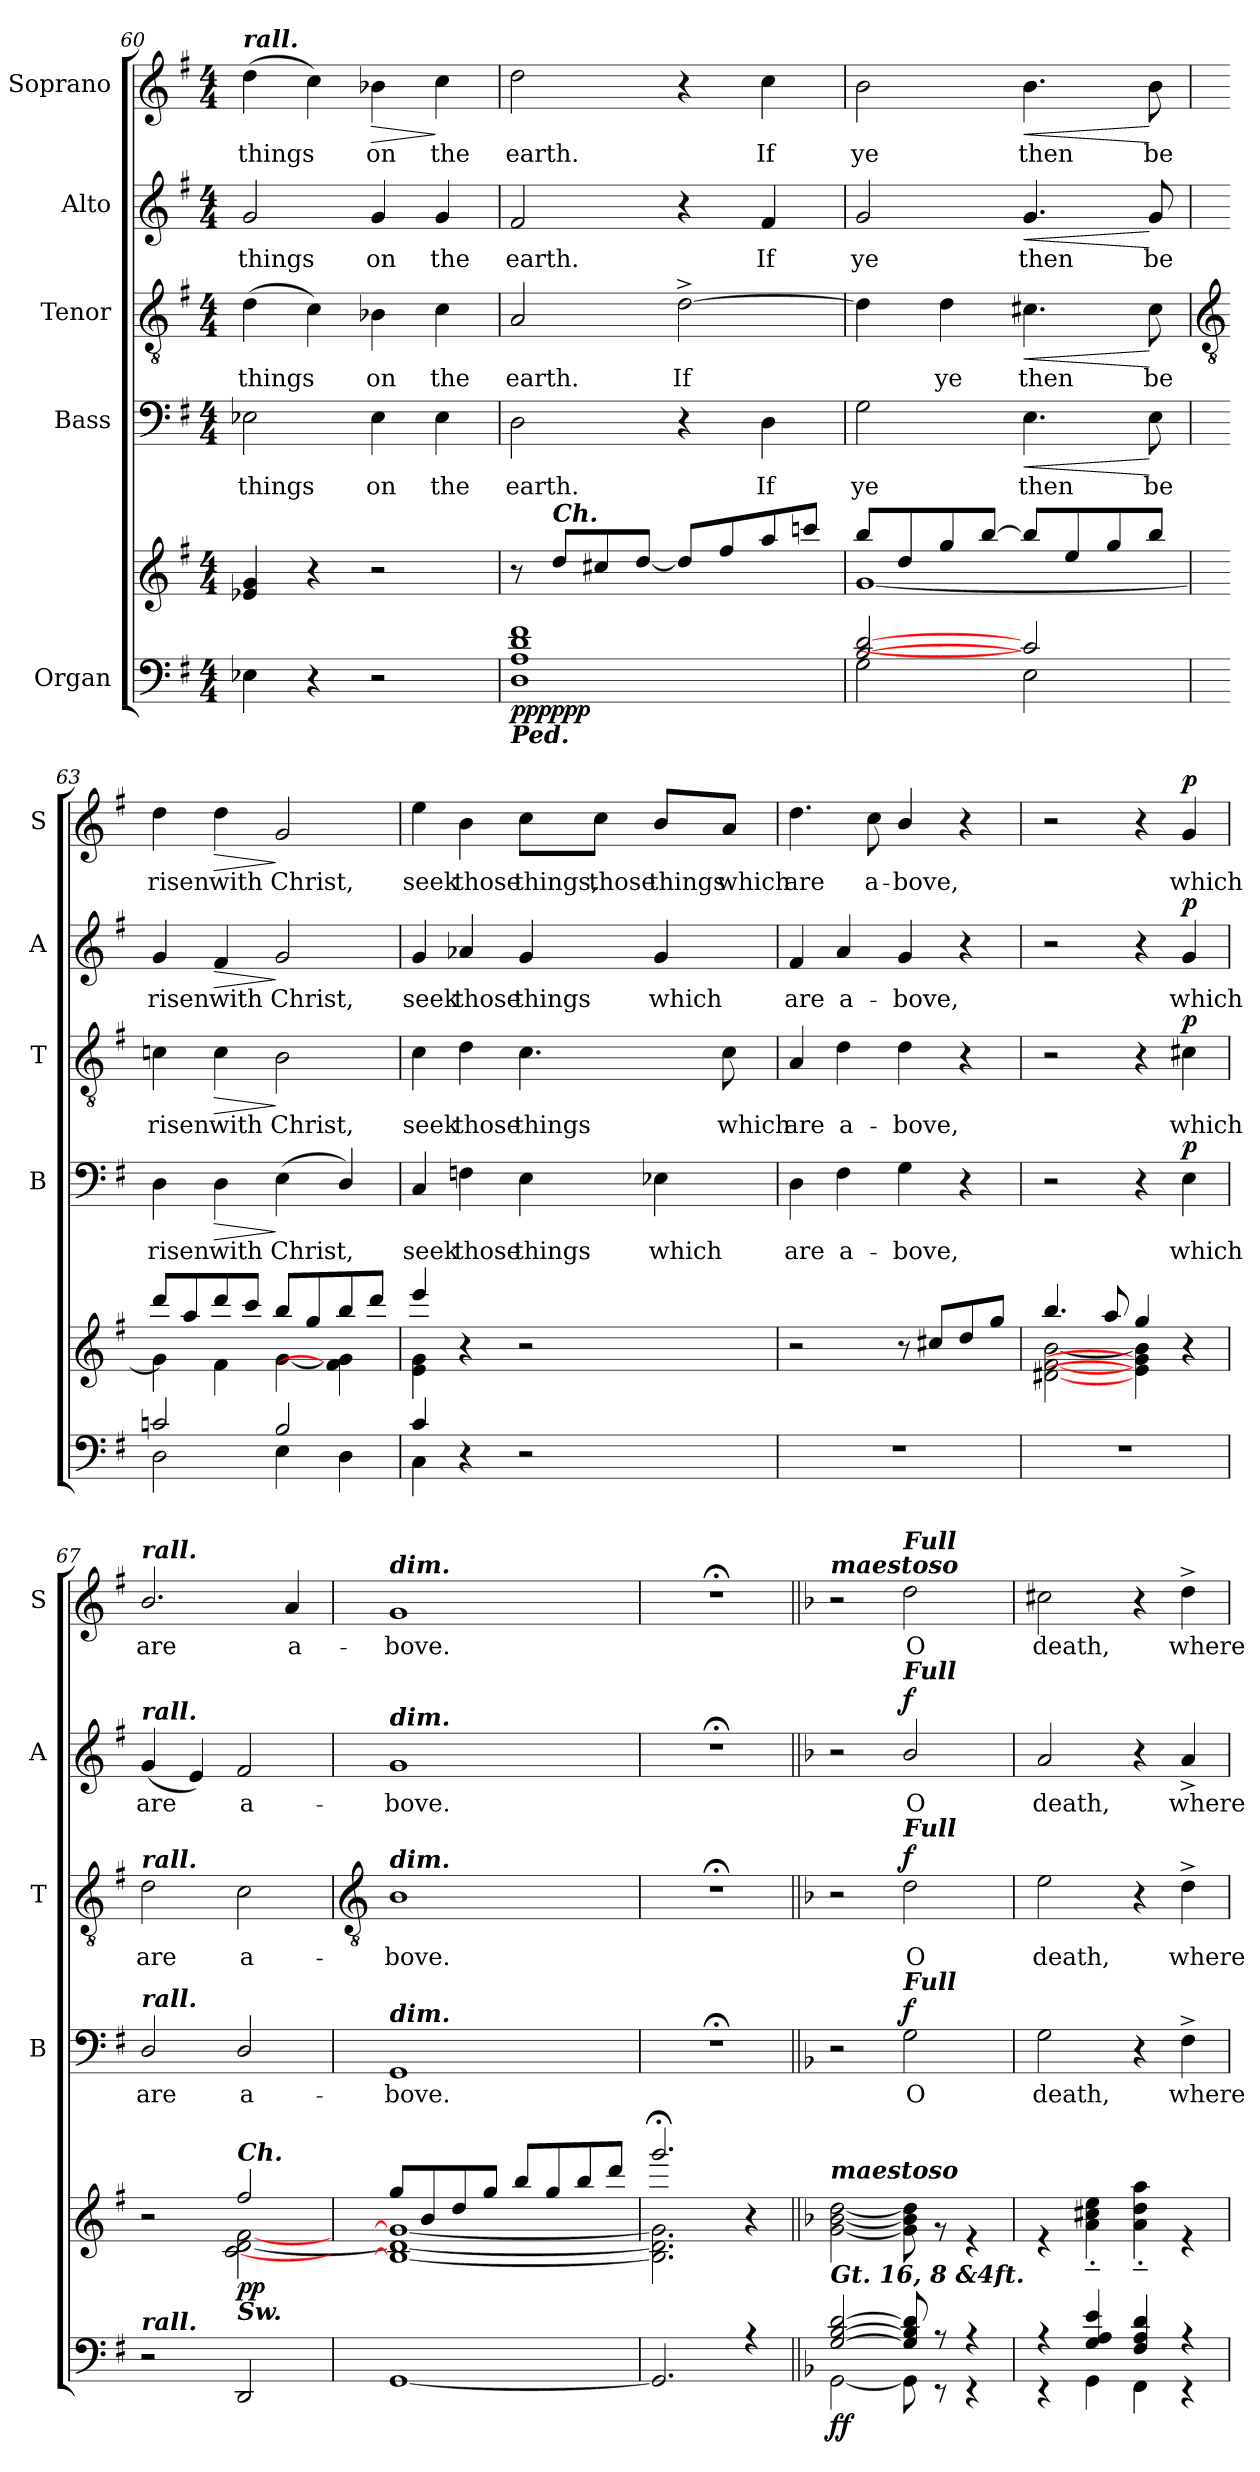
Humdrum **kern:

**kern	**kern	**dynam	**kern	**text	**dynam	**kern	**text	**dynam	**kern	**text	**dynam	**kern	**text	**dynam
*part5	*part5	*part5	*part4	*part4	*part4	*part3	*part3	*part3	*part2	*part2	*part2	*part1	*part1	*part1
*staff6	*staff5	*staff5/6	*staff4	*staff4	*staff4	*staff3	*staff3	*staff3	*staff2	*staff2	*staff2	*staff1	*staff1	*staff1
*I"Organ	*	*	*I"Bass	*	*	*I"Tenor	*	*	*I"Alto	*	*	*I"Soprano	*	*
*	*	*	*I'B	*	*	*I'T	*	*	*I'A	*	*	*I'S	*	*
*clefF4	*clefG2	*	*clefF4	*	*	*clefGv2	*	*	*clefG2	*	*	*clefG2	*	*
*k[f#]	*k[f#]	*	*k[f#]	*	*	*k[f#]	*	*	*k[f#]	*	*	*k[f#]	*	*
*G:	*G:	*	*G:	*	*	*G:	*	*	*G:	*	*	*G:	*	*
*M4/4	*M4/4	*	*M4/4	*	*	*M4/4	*	*	*M4/4	*	*	*M4/4	*	*
=60	=60	=60	=60	=60	=60	=60	=60	=60	=60	=60	=60	=60	=60	=60
*^	*^	*	*	*	*	*	*	*	*	*	*	*	*	*
!	!	!	!	!	!	!	!	!	!	!	!	!	!	!LO:TX:a:Bi:t=rall.	!	!
!	!	!	!	!	!	!LO:LY:b	!	!	!LO:LY:b	!	!	!LO:LY:b	!	!	!LO:LY:b	!
4E-X\	2.ryy	4e-X/ 4g/	2.ryy	.	2E-X	things	.	(>4d	things	.	2g	things	.	(>4dd	things	.
4r	.	4r	.	.	.	.	.	4c)	.	.	.	.	.	4cc)	.	.
!	!	!	!	!	!	!LO:LY:b	!	!	!LO:LY:b	!	!	!LO:LY:b	!	!	!LO:LY:b	!LO:HP:b
2r	.	2r	.	.	4E-	on	.	4B-X	on	.	4g	on	.	4b-X	on	>
!	!	!	!	!	!	!LO:LY:b	!	!	!LO:LY:b	!	!	!LO:LY:b	!	!	!LO:LY:b	!
.	4ryy	.	4ryy	.	4E-	the	.	4c	the	.	4g	the	.	4cc	the	]
=61	=61	=61	=61	=61	=61	=61	=61	=61	=61	=61	=61	=61	=61	=61	=61	=61
!LO:TX:b:Bi:t=Ped.	!	!	!	!	!	!	!	!	!	!	!	!	!	!	!	!
!	!	!	!	!LO:DY:b=2	!	!LO:LY:b	!	!	!LO:LY:b	!	!	!LO:LY:b	!	!	!LO:LY:b	!
!	!	!	!	!LO:DY:n=1:b=2	!	!	!	!	!	!	!	!	!	!	!	!
!	!	!	!	!LO:DY:n=2:b	!	!	!	!	!	!	!	!	!	!	!	!
1A/ 1d/ 1f#/	1D\	8r	2.ryy	pp pp pp	2D	earth.	.	2A	earth.	.	2f#	earth.	.	2dd	earth.	.
!	!	!LO:TX:a:Bi:t=Ch.	!	!	!	!	!	!	!	!	!	!	!	!	!	!
.	.	8dd/L	.	.	.	.	.	.	.	.	.	.	.	.	.	.
.	.	8cc#X/	.	.	.	.	.	.	.	.	.	.	.	.	.	.
.	.	[8dd/J	.	.	.	.	.	.	.	.	.	.	.	.	.	.
!	!	!	!	!	!	!	!	!	!LO:LY:b	!	!	!	!	!	!	!
.	.	8dd/L]	.	.	4r	.	.	[2d^	If	.	4r	.	.	4r	.	.
.	.	8ff#/	.	.	.	.	.	.	.	.	.	.	.	.	.	.
!	!	!	!	!	!	!LO:LY:b	!	!	!	!	!	!LO:LY:b	!	!	!LO:LY:b	!
.	.	8aa/	4ryy	.	4D	If	.	.	.	.	4f#	If	.	4cc	If	.
.	.	8cccn/J	.	.	.	.	.	.	.	.	.	.	.	.	.	.
=62	=62	=62	=62	=62	=62	=62	=62	=62	=62	=62	=62	=62	=62	=62	=62	=62
!	!	!	!	!	!	!LO:LY:b	!	!	!	!	!	!LO:LY:b	!	!	!LO:LY:b	!
[2B/ [2d/	2G\	8bb/L	[1g\	.	2G	ye	.	4d]	.	.	2g	ye	.	2b	ye	.
.	.	8dd/	.	.	.	.	.	.	.	.	.	.	.	.	.	.
!	!	!	!	!	!	!	!	!	!LO:LY:b	!	!	!	!	!	!	!
.	.	8gg/	.	.	.	.	.	4d	ye	.	.	.	.	.	.	.
.	.	[8bb/J	.	.	.	.	.	.	.	.	.	.	.	.	.	.
!	!	!	!	!	!	!LO:LY:b	!LO:HP:b	!	!LO:LY:b	!LO:HP:b	!	!LO:LY:b	!LO:HP:b	!	!LO:LY:b	!LO:HP:b
2c#/]	2E\	8bb/L]	.	.	4.E	then	<	4.c#X	then	<	4.g	then	<	4.b	then	<
.	.	8ee/	.	.	.	.	.	.	.	.	.	.	.	.	.	.
.	.	8gg/	.	.	.	.	.	.	.	.	.	.	.	.	.	.
!	!	!	!	!	!	!LO:LY:b	!	!	!LO:LY:b	!	!	!LO:LY:b	!	!	!LO:LY:b	!
.	.	8bb/J	.	.	8E	be	[	8c#	be	[	8g	be	[	8b	be	[
!!LO:LB:g=z
=63	=63	=63	=63	=63	=63	=63	=63	=63	=63	=63	=63	=63	=63	=63	=63	=63
*	*	*	*	*	*	*	*	*clefGv2	*	*	*	*	*	*	*	*
!	!	!	!	!	!	!LO:LY:b	!	!	!LO:LY:b	!	!	!LO:LY:b	!	!	!LO:LY:b	!
2cn/	2D\	8ddd/L	4g\]	.	4D	risen	.	4cn	risen	.	4g	risen	.	4dd	risen	.
.	.	8aa/	.	.	.	.	.	.	.	.	.	.	.	.	.	.
!	!	!	!	!	!	!LO:LY:b	!LO:HP:b	!	!LO:LY:b	!LO:HP:b	!	!LO:LY:b	!LO:HP:b	!	!LO:LY:b	!LO:HP:b
.	.	8ddd/	4f#\	.	4D	with	>	4c	with	>	4f#	with	>	4dd	with	>
.	.	8ccc/J	.	.	.	.	.	.	.	.	.	.	.	.	.	.
!	!	!	!	!	!	!LO:LY:b	!	!	!LO:LY:b	!	!	!LO:LY:b	!	!	!LO:LY:b	!
2B/	4E\	8bb/L	[4g\	.	(<4E	Christ,	]	2B	Christ,	]	2g	Christ,	]	2g	Christ,	]
.	.	8gg/	.	.	.	.	.	.	.	.	.	.	.	.	.	.
.	4D\	8bb/	4f\] 4g\]	.	4D/)	.	.	.	.	.	.	.	.	.	.	.
.	.	8ddd/J	.	.	.	.	.	.	.	.	.	.	.	.	.	.
=64	=64	=64	=64	=64	=64	=64	=64	=64	=64	=64	=64	=64	=64	=64	=64	=64
!	!	!	!	!	!	!LO:LY:b	!	!	!LO:LY:b	!	!	!LO:LY:b	!	!	!LO:LY:b	!
4c/	4C\	4eee/	4e\ 4g\	.	4C	seek	.	4c	seek	.	4g	seek	.	4ee	seek	.
!	!	!	!	!	!	!LO:LY:b	!	!	!LO:LY:b	!	!	!LO:LY:b	!	!	!LO:LY:b	!
4r	2ryy	4r	2ryy	.	4Fn	those	.	4d	those	.	4a-X	those	.	4b	those	.
!	!	!	!	!	!	!LO:LY:b	!	!	!LO:LY:b	!	!	!LO:LY:b	!	!	!LO:LY:b	!
2r	.	2r	.	.	4E\	things	.	4.c	things	.	4g/	things	.	8cc\L	things,	.
!	!	!	!	!	!	!	!	!	!	!	!	!	!	!	!LO:LY:b	!
.	.	.	.	.	.	.	.	.	.	.	.	.	.	8cc\J	those	.
!	!	!	!	!	!	!LO:LY:b	!	!	!	!	!	!LO:LY:b	!	!	!LO:LY:b	!
.	4ryy	.	4ryy	.	4E-X\	which	.	.	.	.	4g	which	.	8b/L	things	.
!	!	!	!	!	!	!	!	!	!LO:LY:b	!	!	!	!	!	!LO:LY:b	!
.	.	.	.	.	.	.	.	8c	which	.	.	.	.	8a/J	which	.
=65	=65	=65	=65	=65	=65	=65	=65	=65	=65	=65	=65	=65	=65	=65	=65	=65
!	!	!	!	!	!	!LO:LY:b	!	!	!LO:LY:b	!	!	!LO:LY:b	!	!	!LO:LY:b	!
1r	2.ryy	2r	2.ryy	.	4D	are	.	4A	are	.	4f#	are	.	4.dd	are	.
!	!	!	!	!	!	!LO:LY:b	!	!	!LO:LY:b	!	!	!LO:LY:b	!	!	!	!
.	.	.	.	.	4F#	a-	.	4d	a-	.	4a	a-	.	.	.	.
!	!	!	!	!	!	!	!	!	!	!	!	!	!	!	!LO:LY:b	!
.	.	.	.	.	.	.	.	.	.	.	.	.	.	8cc	a-	.
!	!	!	!	!	!	!LO:LY:b	!	!	!LO:LY:b	!	!	!LO:LY:b	!	!	!LO:LY:b	!
.	.	8r	.	.	4G	-bove,	.	4d	-bove,	.	4g	-bove,	.	4b/	-bove,	.
.	.	8cc#X/L	.	.	.	.	.	.	.	.	.	.	.	.	.	.
.	4ryy	8dd/	4ryy	.	4r	.	.	4r	.	.	4r	.	.	4r	.	.
.	.	8gg/J	.	.	.	.	.	.	.	.	.	.	.	.	.	.
=66	=66	=66	=66	=66	=66	=66	=66	=66	=66	=66	=66	=66	=66	=66	=66	=66
1r	2.ryy	4.bb/	[2d#X\ [2f#\ [2b\	.	2r	.	.	2r	.	.	2r	.	.	2r	.	.
.	.	8aa/	.	.	.	.	.	.	.	.	.	.	.	.	.	.
.	.	4gg/	4e\] 4g\] 4b\]	.	4r	.	.	4r	.	.	4r	.	.	4r	.	.
!	!	!	!	!	!	!LO:LY:b	!LO:DY:b	!	!LO:LY:b	!LO:DY:b	!	!LO:LY:b	!LO:DY:b	!	!LO:LY:b	!LO:DY:b
.	4ryy	4r	4ryy	.	4E	which	p	4c#X	which	p	4g	which	p	4g	which	p
=67	=67	=67	=67	=67	=67	=67	=67	=67	=67	=67	=67	=67	=67	=67	=67	=67
!	!	!	!	!	!	!	!	!	!	!	!	!	!	!LO:TX:a:Bi:t=rall.	!	!
!	!	!	!	!	!	!	!	!	!	!	!LO:TX:a:Bi:t=rall.	!	!	!	!	!
!	!	!	!	!	!	!	!	!LO:TX:a:Bi:t=rall.	!	!	!	!	!	!	!	!
!	!	!	!	!	!LO:TX:a:Bi:t=rall.	!	!	!	!	!	!	!	!	!	!	!
!LO:TX:a:Bi:t=rall.	!	!	!	!	!	!	!	!	!	!	!	!	!	!	!	!
!	!	!	!	!	!	!LO:LY:b	!	!	!LO:LY:b	!	!	!LO:LY:b	!	!	!LO:LY:b	!
2r	2.ryy	2r	2ryy	.	2D/	are	.	2d	are	.	(<4g	are	.	2.b/	are	.
.	.	.	.	.	.	.	.	.	.	.	4e)	.	.	.	.	.
!	!	!LO:TX:a:Bi:t=Ch.	!	!	!	!	!	!	!	!	!	!	!	!	!	!
!	!	!LO:TX:b:Bi:t=Sw.	!	!	!	!	!	!	!	!	!	!	!	!	!	!
!	!	!	!	!LO:DY:b	!	!LO:LY:b	!	!	!LO:LY:b	!	!	!LO:LY:b	!	!	!	!
2DD/	.	2ff#/	[2c\ [2d\ [2f#\	pp	2D/	a-	.	2c	a-	.	2f#	a-	.	.	.	.
!	!	!	!	!	!	!	!	!	!	!	!	!	!	!	!LO:LY:b	!
.	4ryy	.	.	.	.	.	.	.	.	.	.	.	.	4a	a-	.
!!LO:LB:g=z
=68	=68	=68	=68	=68	=68	=68	=68	=68	=68	=68	=68	=68	=68	=68	=68	=68
*	*	*	*	*	*	*	*	*clefGv2	*	*	*	*	*	*	*	*
!	!	!	!	!	!	!	!	!	!	!	!	!	!	!LO:TX:a:Bi:t=dim.	!	!
!	!	!	!	!	!	!	!	!	!	!	!LO:TX:a:Bi:t=dim.	!	!	!	!	!
!	!	!	!	!	!	!	!	!LO:TX:a:Bi:t=dim.	!	!	!	!	!	!	!	!
!	!	!	!	!	!LO:TX:a:Bi:t=dim.	!	!	!	!	!	!	!	!	!	!	!
!	!	!	!	!	!	!LO:LY:b	!	!	!LO:LY:b	!	!	!LO:LY:b	!	!	!LO:LY:b	!
[1GG/	2.ryy	8gg/L	1B_ 1d_ 1g_	.	1GG	-bove.	.	1B	-bove.	.	1g	-bove.	.	1g	-bove.	.
.	.	8b/	.	.	.	.	.	.	.	.	.	.	.	.	.	.
.	.	8dd/	.	.	.	.	.	.	.	.	.	.	.	.	.	.
.	.	8gg/J	.	.	.	.	.	.	.	.	.	.	.	.	.	.
.	.	8bb/L	.	.	.	.	.	.	.	.	.	.	.	.	.	.
.	.	8gg/	.	.	.	.	.	.	.	.	.	.	.	.	.	.
.	4ryy	8bb/	.	.	.	.	.	.	.	.	.	.	.	.	.	.
.	.	8ddd/J	.	.	.	.	.	.	.	.	.	.	.	.	.	.
=69	=69	=69	=69	=69	=69	=69	=69	=69	=69	=69	=69	=69	=69	=69	=69	=69
2.GG/]	1ryy	2.ggg;</	2.B] 2.d] 2.g]	.	1r;<	.	.	1r;<	.	.	1r;<	.	.	1r;<	.	.
4r	.	4r	4ryy	.	.	.	.	.	.	.	.	.	.	.	.	.
=70||	=70||	=70||	=70||	=70||	=70||	=70||	=70||	=70||	=70||	=70||	=70||	=70||	=70||	=70||	=70||	=70||
*k[b-]	*	*k[b-]	*	*	*k[b-]	*	*	*k[b-]	*	*	*k[b-]	*	*	*k[b-]	*	*
*F:	*	*F:	*	*	*F:	*	*	*F:	*	*	*F:	*	*	*F:	*	*
*	*	*MM60	*	*	*	*	*	*	*	*	*	*	*	*	*	*
!	!	!	!	!	!	!	!	!	!	!	!	!	!	!LO:TX:a:Bi:t=maestoso	!	!
!	!	!LO:TX:a:Bi:t=maestoso	!	!	!	!	!	!	!	!	!	!	!	!	!	!
!LO:TX:a:Bi:t=Gt. 16, 8 &4ft.	!	!	!	!	!	!	!	!	!	!	!	!	!	!	!	!
!	!	!	!	!LO:DY:b=2	!	!	!	!	!	!	!	!	!	!	!	!
!	!	!	!	!LO:DY:n=1:b=2	!	!	!	!	!	!	!	!	!	!	!	!
[2G/ [2B-/ [2d/	[2GG\	1ryy	[2g [2b- [2dd	f f	2r	.	.	2r	.	.	2r	.	.	2r	.	.
!	!	!	!	!	!	!	!	!	!	!	!	!	!	!LO:TX:a:Bi:t=Full	!	!
!	!	!	!	!	!	!	!	!	!	!	!LO:TX:a:Bi:t=Full	!	!	!	!	!
!	!	!	!	!	!	!	!	!LO:TX:a:Bi:t=Full	!	!	!	!	!	!	!	!
!	!	!	!	!	!LO:TX:a:Bi:t=Full	!	!	!	!	!	!	!	!	!	!	!
!	!	!	!	!	!	!LO:LY:b	!LO:DY:b	!	!LO:LY:b	!LO:DY:b	!	!LO:LY:b	!LO:DY:b	!	!LO:LY:b	!
8G/] 8B-/] 8d/]	8GG\]	.	8g] 8b-] 8dd]	.	2G	O	f	2d\	O	f	2b-/	O	f	2dd	O	.
8r	8r	.	8r	.	.	.	.	.	.	.	.	.	.	.	.	.
4r	4r	.	4r	.	.	.	.	.	.	.	.	.	.	.	.	.
=71	=71	=71	=71	=71	=71	=71	=71	=71	=71	=71	=71	=71	=71	=71	=71	=71
!	!	!	!	!	!	!LO:LY:b	!	!	!LO:LY:b	!	!	!LO:LY:b	!	!	!LO:LY:b	!
4r	4r	1ryy	4r	.	2G	death,	.	2e	death,	.	2a	death,	.	2cc#X	death,	.
4G/ 4A/ 4e/	4GG\	.	4a'~ 4cc#X'~ 4ee'~	.	.	.	.	.	.	.	.	.	.	.	.	.
4F/ 4A/ 4d/	4FF\	.	4a'~ 4dd'~ 4aa'~	.	4r	.	.	4r	.	.	4r	.	.	4r	.	.
!	!	!	!	!	!	!LO:LY:b	!	!	!LO:LY:b	!	!	!LO:LY:b	!	!	!LO:LY:b	!
4r	4r	.	4r	.	4F^	where	.	4d^	where	.	4a^	where	.	4dd^	where	.
*v	*v	*	*	*	*	*	*	*	*	*	*	*	*	*	*	*
*	*v	*v	*	*	*	*	*	*	*	*	*	*	*	*	*
=	=	=	=	=	=	=	=	=	=	=	=	=	=	=
*-	*-	*-	*-	*-	*-	*-	*-	*-	*-	*-	*-	*-	*-	*-
